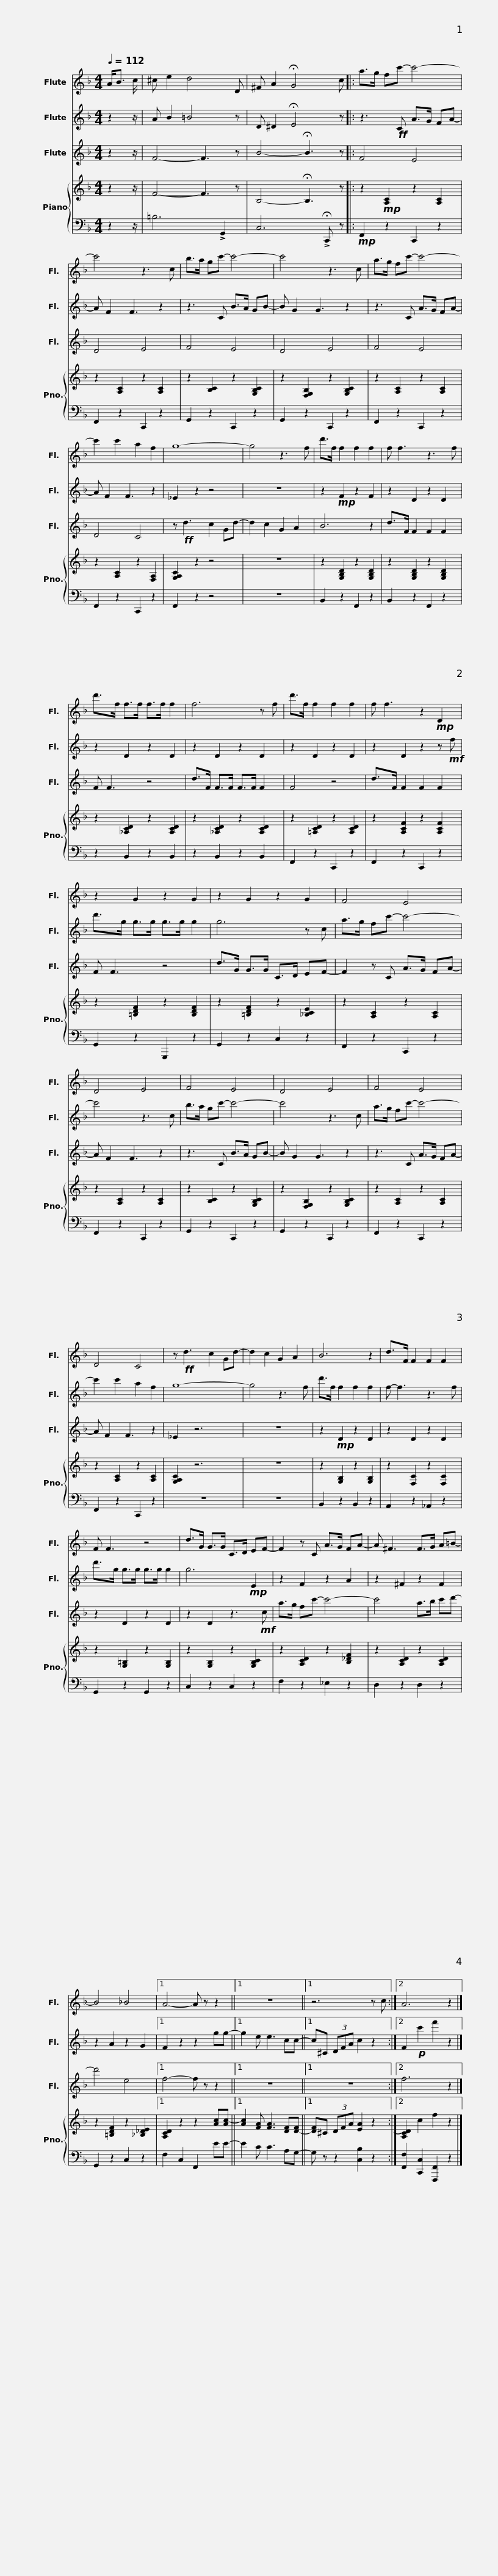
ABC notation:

X:1
%%score 1 2 3 { 4 | 5 }
L:1/8
Q:1/4=112
M:4/4
I:linebreak $
K:F
V:1 treble
V:2 treble
V:3 treble
V:4 treble
V:5 bass
V:1
 A<B c/ | ^c e2 d4 D | ^F A2 !fermata!G4 c |: a>g fc'- c'4- | c'4 z3 c |$ %5
 b>a gc'- c'4- | c'4 z3 c | a>g fc'- c'4- | c'2 c'2 a2 f2 | g8- |$ %10
 g4 z3 f | d'>f f2 f2 f2 | f f3 z3 f | d'>f f>f f>f f2 | f6 z f |$ %15
 d'>f f2 f2 f2 | f f3 z2!mp! D2 | z2 G2 z2 G2 | z2 G2 z2 G2 | F4 E4 |$ %20
 D4 E4 | F4 E4 | D4 E4 | F4 E4 | D4 C4 |$ %25
 z!ff! d3 c2 Gd- | d2 c2 G2 A2 | B6 z2 | d>F F2 F2 F2 | F F3 z4 |$ %30
 d>G G>G C>D EF- | F2 z C A>G FA- | A ^F3 F>G A=B- | B4 _B4 |1 A4- A z z2 ||1$ %35
 z8 ||1 z6 z c :|2 A6 z2 |] %38
V:2
 z2 z/ | A B2 =B4 z | D ^D2 !fermata!E4 z |: z3!ff! C A>G FA- | A F2 F3 z2 |$ %5
 z3 C B>A GB- | B G2 G3 z2 | z3 C A>G FA- | A F2 F3 z2 | _E2 z2 z4 |$ %10
 z8 | z2!mp! F2 z2 F2 | z2 D2 z2 D2 | z2 D2 z2 D2 | z2 D2 z2 D2 |$ %15
 z2 D2 z2 D2 | z2 D2 z2 z!mf! f | d'>g g>g g>g g2 | g6 z c | a>g fc'- c'4- |$ %20
 c'4 z3 c | b>a gc'- c'4- | c'4 z3 c | a>g fc'- c'4- | c'2 c'2 a2 f2 |$ %25
 g8- | g4 z3 f | d'>f f2 f2 f2 | f- f3 z3 f | d'>g g>g g>g g2 |$ %30
 g6!mp! E2 | z2 F2 z2 A2 | z2 ^F2 z2 F2 | z2 A2 z2 G2 |1 F2 z2 z2 gg- ||1$ %35
 g2 e e3 cc- ||1 c^C (3DFA c2 z2 :|2 F2!p! c'2 f'2 z2 |] %38
V:3
 z2 z/ | F4- F3 z | B4- !fermata!B3 z |: F4 E4 | D4 E4 |$ %5
 F4 E4 | D4 E4 | F4 E4 | D4 C4 | z!ff! d3 c2 Gd- |$ %10
 d2 c2 G2 A2 | B6 z2 | d>F F2 F2 F2 | F F3 z4 | d>F F>F F>F F2 |$ %15
 F4 z4 | d>F F2 F2 F2 | F F3 z4 | d>G G>G C>D EF- | F2 z C A>G FA- |$ %20
 A F2 F3 z2 | z3 C B>A GB- | B G2 G3 z2 | z3 C A>G FA- | A F2 F3 z2 |$ %25
 _E2 z6 | z8 | z2!mp! D2 z2 D2 | z2 D2 z2 D2 | z2 D2 z2 D2 |$ %30
 z2 D2 z3!mf! c | a>g fc'- c'4- | c'4 a>b c'd'- | d'4 e4 |1 f4- f z z2 ||1$ %35
 z8 ||1 z8 :|2 f6 z2 |] %38
V:4
 z2 z/ | F4- F3 z | B,4- !fermata!B,3 z |: z2!mp! [A,C]2 z2 [A,C]2 | z2 [A,C]2 z2 [A,C]2 |$ %5
 z2 [B,C]2 z2 [G,B,C]2 | z2 [F,G,B,]2 z2 [G,B,C]2 | z2 [A,C]2 z2 [A,C]2 | z2 [A,C]2 z2 [F,A,]2 | [G,A,C]2 z2 z4 |$ %10
 z8 | z2 [G,B,D]2 z2 [G,B,D]2 | z2 [G,B,D]2 z2 [G,B,D]2 | z2 [_A,CD]2 z2 [A,CD]2 | z2 [_A,CD]2 z2 [A,CD]2 |$ %15
 z2 [=A,CD]2 z2 [A,CD]2 | z2 [A,CF]2 z2 [A,CF]2 | z2 [=B,DF]2 z2 [B,DF]2 | z2 [=B,DF]2 z2 [_B,CE]2 | z2 [A,C]2 z2 [A,C]2 |$ %20
 z2 [A,C]2 z2 [A,C]2 | z2 [B,C]2 z2 [G,B,C]2 | z2 [F,G,B,]2 z2 [G,B,C]2 | z2 [A,C]2 z2 [A,C]2 | z2 [A,C]2 z2 [A,C]2 |$ %25
 [G,A,C]2 z6 | z8 | z2 [G,B,]2 z2 [G,B,]2 | z2 [F,C]2 z2 [F,C]2 | z2 [G,=B,]2 z2 [G,B,]2 |$ %30
 z2 [G,B,]2 z2 [G,B,C]2 | z2 [A,CD]2 z2 [B,_DF]2 | z2 [A,CD]2 z2 [A,CD]2 | z2 [=B,DF]2 z2 [_B,_DE]2 |1 [A,CD]2 z2 z2 [Ac][Ac-] ||1$ %35
 [Ac]2 [FA] [FA]3 [DF][D-F] ||1 [DF]^C (3DFA [EA]2 z2 :|2 [A,CD]2 c2 f2 z2 |] %38
V:5
 z2 z/ | =B,6 !>!G,,2 | C,6 !>!!fermata!C,, z |:!mp! F,,2 z2 C,,2 z2 | F,,2 z2 C,,2 z2 |$ %5
 G,,2 z2 C,,2 z2 | G,,2 z2 C,,2 z2 | F,,2 z2 C,,2 z2 | F,,2 z2 C,,2 z2 | F,,2 z2 z4 |$ %10
 z8 | B,,2 z2 F,,2 z2 | B,,2 z2 F,,2 z2 | z2 B,,2 z2 B,,2 | z2 B,,2 z2 B,,2 |$ %15
 F,,2 z2 C,,2 z2 | F,,2 z2 C,,2 z2 | G,,2 z2 G,,,2 z2 | G,,2 z2 C,2 z2 | F,,2 z2 C,,2 z2 |$ %20
 F,,2 z2 C,,2 z2 | G,,2 z2 C,,2 z2 | G,,2 z2 C,,2 z2 | F,,2 z2 C,,2 z2 | F,,2 z2 C,,2 z2 |$ %25
 z8 | z8 | B,,2 z2 B,,2 z2 | A,,2 z2 _A,,2 z2 | G,,2 z2 G,,2 z2 |$ %30
 C,2 z2 C,2 z2 | F,2 z2 _E,2 z2 | D,2 z2 D,2 z2 | G,,2 z2 C,2 z2 |1 F,2 C,2 F,,2 EE- ||1$ %35
 E2 C C3 A,G,- ||1 G, z z2 [C,B,]2 z2 :|2 [F,,F,]2 [C,,C,]2 [F,,,F,,]2 z2 |] %38
